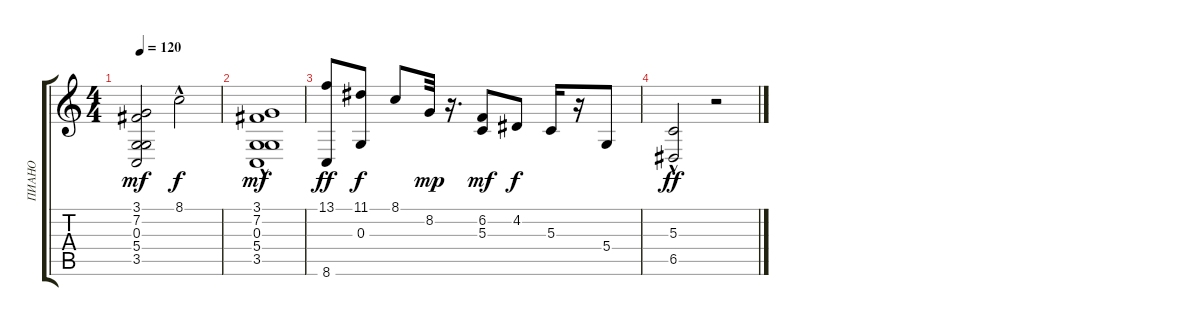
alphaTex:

\track ("ПИАНО" "ПИАНО") {instrument acousticgrandpiano}
\staff {score tabs}
\tuning (E4 B3 G3 D3 A2 E2) {hide}
\ts (4 4)
\tempo 120
\clef g2
\ks c
(3.1 7.2 0.3 5.4 3.5).2{dy mf} 8.1{hac}.2{dy f} |
(3.1{hac} 7.2 0.3{hac} 5.4{hac} 3.5{hac}).1{dy mf} |
(13.1 8.6).8{dy ff} (11.1 0.3).8{dy f} 8.1.8 8.2.32{dy mp} r.16{d} (6.2 5.3).8{dy mf} 4.2.8{dy f} 5.3.16 r.16 5.4.8 |
(5.3 6.5{hac}).2{dy ff} r.2
